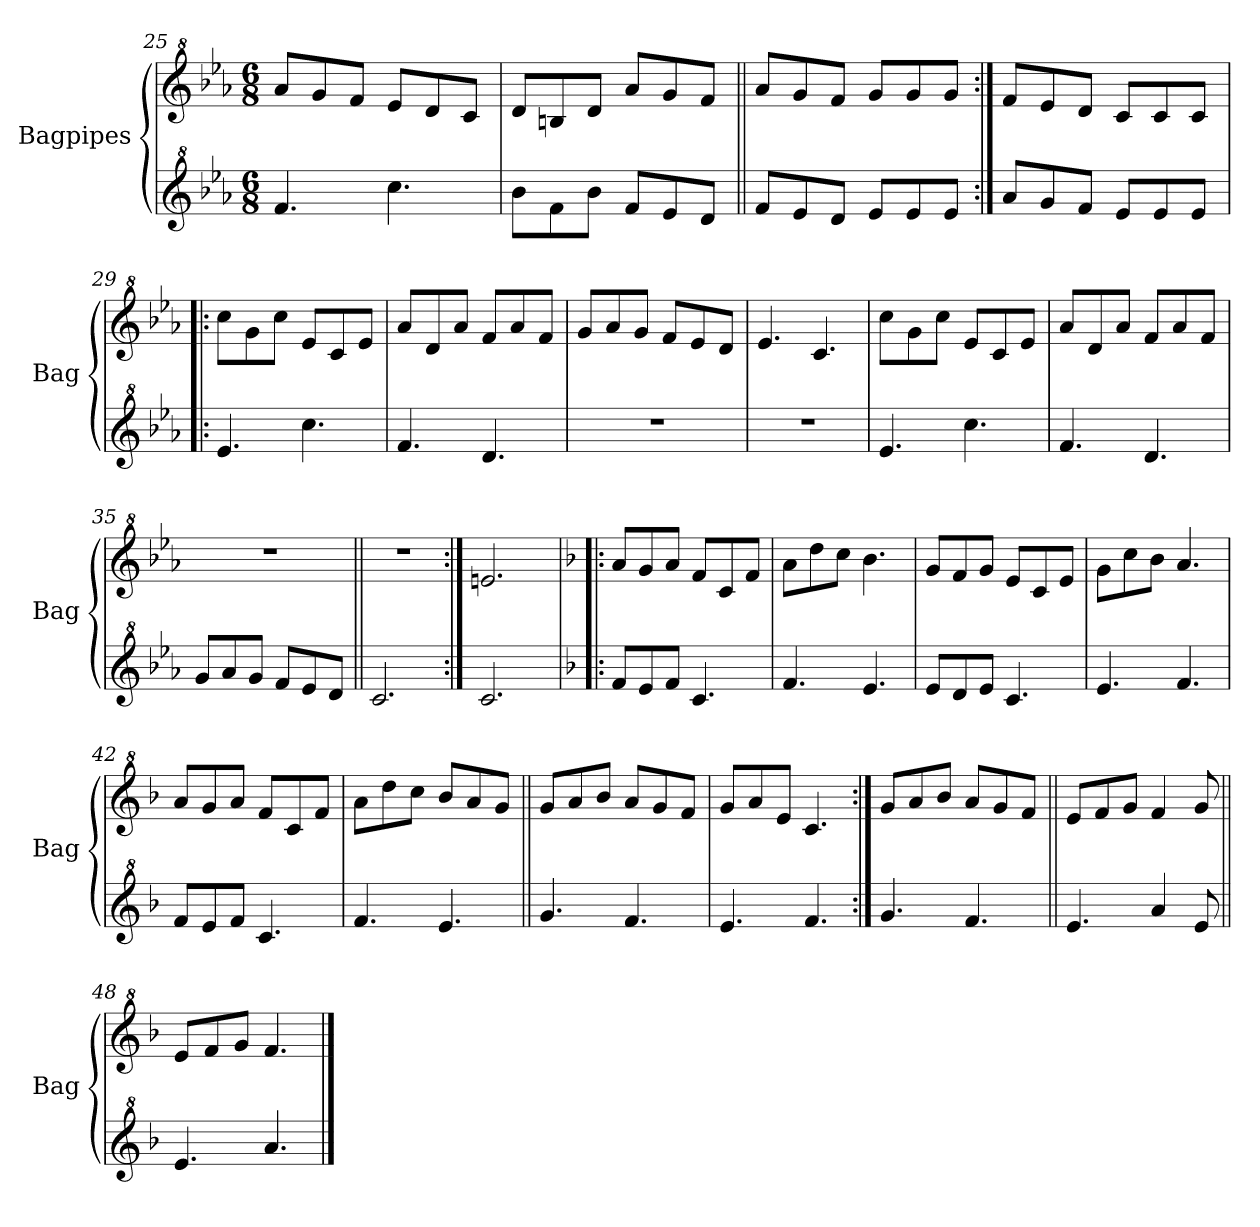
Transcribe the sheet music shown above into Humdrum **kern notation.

**kern	**kern
*part2	*part1
*staff2	*staff1
*I"Bagpipes	*I"Bagpipes
*I'Bag	*I'Bag
*clefG^2	*clefG^2
*k[b-e-a-]	*k[b-e-a-]
*E-:	*E-:
*M6/8	*M6/8
=25	=25
4.ff/	8aa-/L
.	8gg/
.	8ff/J
4.ccc\	8ee-/L
.	8dd/
.	8cc/J
=26	=26
8bb-\L	8dd/L
8ff\	8bn/
8bb-\J	8dd/J
8ff/L	8aa-/L
8ee-/	8gg/
8dd/J	8ff/J
=27||	=27||
8ff/L	8aa-/L
8ee-/	8gg/
8dd/J	8ff/J
8ee-/L	8gg/L
8ee-/	8gg/
8ee-/J	8gg/J
=28:|!	=28:|!
8aa-/L	8ff/L
8gg/	8ee-/
8ff/J	8dd/J
8ee-/L	8cc/L
8ee-/	8cc/
8ee-/J	8cc/J
!!LO:LB:g=z
=29!|:	=29!|:
4.ee-/	8ccc\L
.	8gg\
.	8ccc\J
4.ccc\	8ee-/L
.	8cc/
.	8ee-/J
=30	=30
4.ff/	8aa-/L
.	8dd/
.	8aa-/J
4.dd/	8ff/L
.	8aa-/
.	8ff/J
=31	=31
2.r	8gg/L
.	8aa-/
.	8gg/J
.	8ff/L
.	8ee-/
.	8dd/J
=32	=32
2.r	4.ee-/
.	4.cc/
=33	=33
4.ee-/	8ccc\L
.	8gg\
.	8ccc\J
4.ccc\	8ee-/L
.	8cc/
.	8ee-/J
=34	=34
4.ff/	8aa-/L
.	8dd/
.	8aa-/J
4.dd/	8ff/L
.	8aa-/
.	8ff/J
=35	=35
8gg/L	2.r
8aa-/	.
8gg/J	.
8ff/L	.
8ee-/	.
8dd/J	.
=36||	=36||
2.cc/	2.r
!!LO:LB:g=z
=37:|!	=37:|!
2.cc/	2.een/
=38!|:	=38!|:
*k[b-]	*k[b-]
*F:	*F:
8ff/L	8aa/L
8ee/	8gg/
8ff/J	8aa/J
4.cc/	8ff/L
.	8cc/
.	8ff/J
=39	=39
4.ff/	8aa\L
.	8ddd\
.	8ccc\J
4.ee/	4.bb-\
=40	=40
8ee/L	8gg/L
8dd/	8ff/
8ee/J	8gg/J
4.cc/	8ee/L
.	8cc/
.	8ee/J
=41	=41
4.ee/	8gg\L
.	8ccc\
.	8bb-\J
4.ff/	4.aa/
=42	=42
8ff/L	8aa/L
8ee/	8gg/
8ff/J	8aa/J
4.cc/	8ff/L
.	8cc/
.	8ff/J
=43	=43
4.ff/	8aa\L
.	8ddd\
.	8ccc\J
4.ee/	8bb-/L
.	8aa/
.	8gg/J
!!LO:PB:g=z
=44||	=44||
4.gg/	8gg/L
.	8aa/
.	8bb-/J
4.ff/	8aa/L
.	8gg/
.	8ff/J
=45	=45
4.ee/	8gg/L
.	8aa/
.	8ee/J
4.ff/	4.cc/
=46:|!	=46:|!
4.gg/	8gg/L
.	8aa/
.	8bb-/J
4.ff/	8aa/L
.	8gg/
.	8ff/J
=47||	=47||
4.ee/	8ee/L
.	8ff/
.	8gg/J
4aa/	4ff/
8ee/	8gg/
=48||	=48||
4.ee/	8ee/L
.	8ff/
.	8gg/J
4.aa/	4.ff/
==	==
*-	*-
